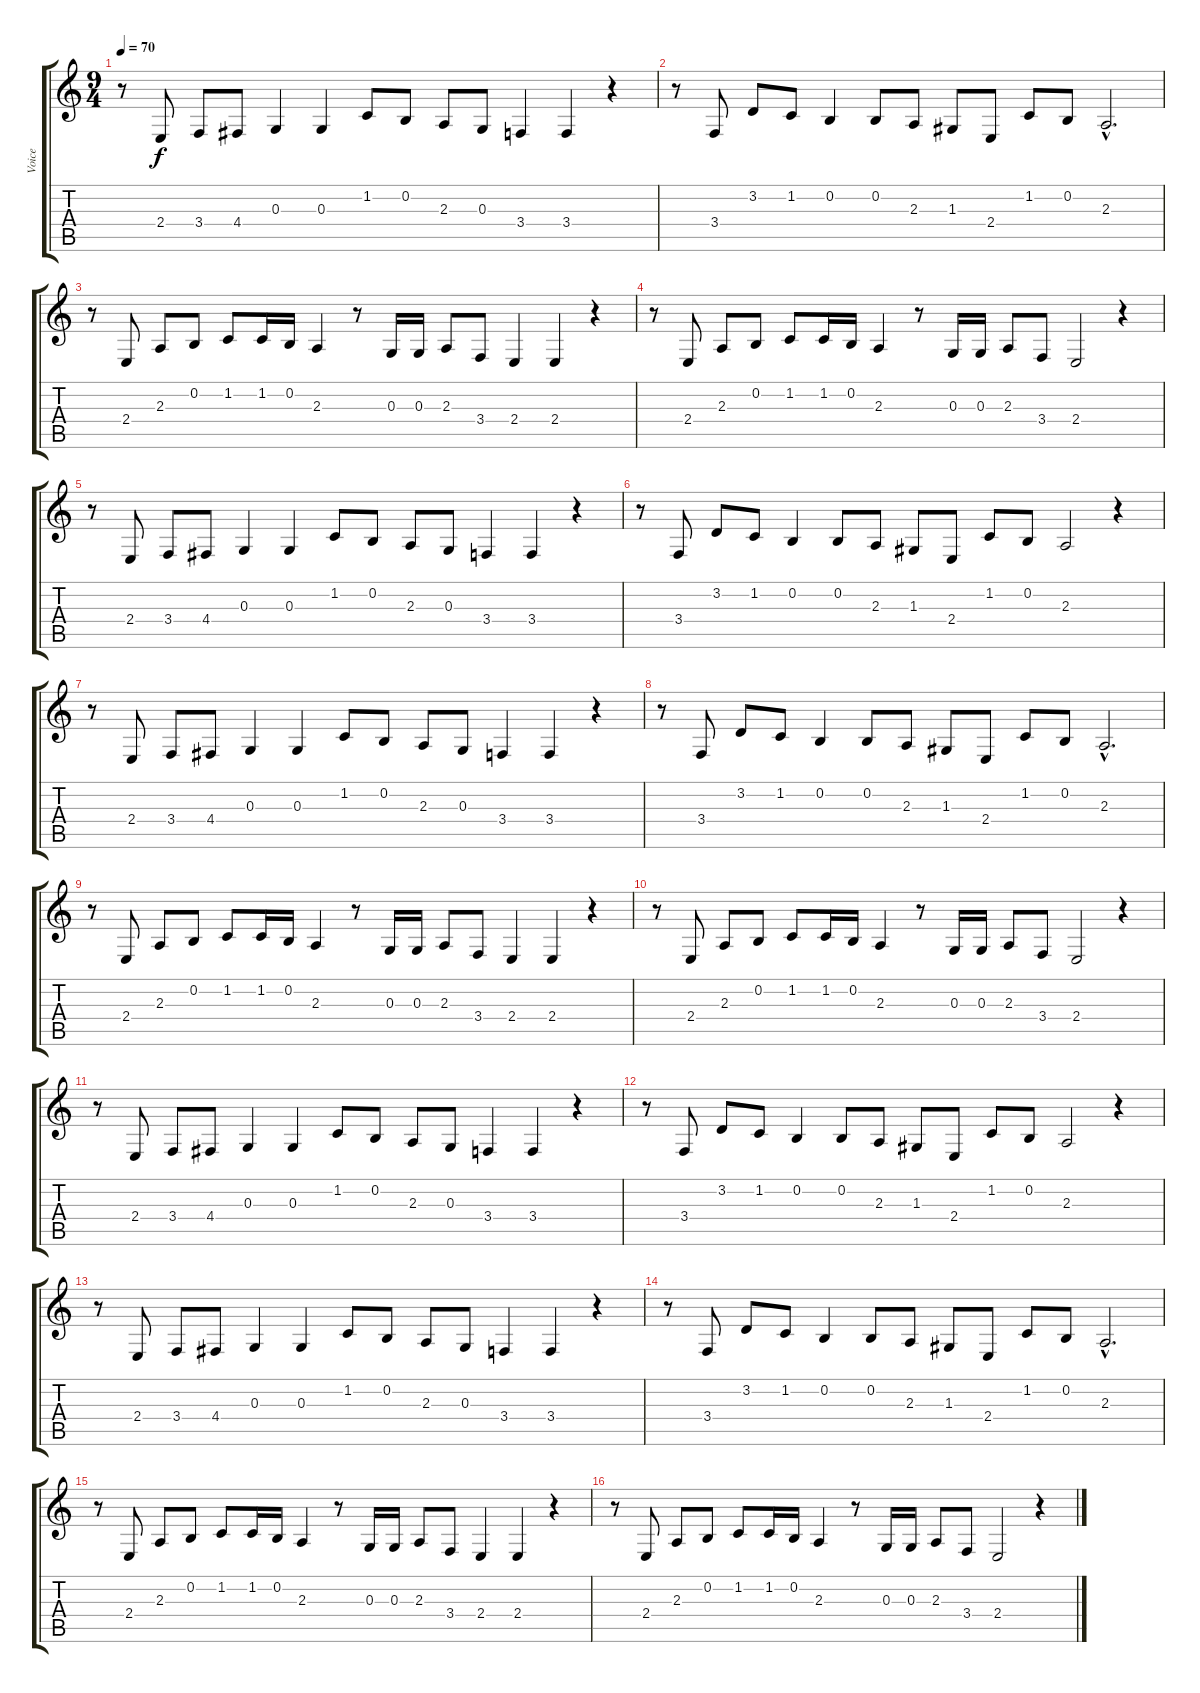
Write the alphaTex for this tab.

\track ("Voice" "Voice") {instrument lead1square}
\staff {score tabs}
\tuning (E4 B3 G3 D3 A2 E2) {hide}
\ts (9 4)
\tempo 70
\clef g2
\ks c
r.8{dy f} 2.4.8 3.4.8 4.4.8 0.3.4 0.3.4 1.2.8 0.2.8 2.3.8 0.3.8 3.4.4 3.4.4 r.4 |
r.8 3.4.8 3.2.8 1.2.8 0.2.4 0.2.8 2.3.8 1.3.8 2.4.8 1.2.8 0.2.8 2.3{hac}.2{d} |
r.8 2.4.8 2.3.8 0.2.8 1.2.8 1.2.16 0.2.16 2.3.4 r.8 0.3.16 0.3.16 2.3.8 3.4.8 2.4.4 2.4.4 r.4 |
r.8 2.4.8 2.3.8 0.2.8 1.2.8 1.2.16 0.2.16 2.3.4 r.8 0.3.16 0.3.16 2.3.8 3.4.8 2.4.2 r.4 |
r.8 2.4.8 3.4.8 4.4.8 0.3.4 0.3.4 1.2.8 0.2.8 2.3.8 0.3.8 3.4.4 3.4.4 r.4 |
r.8 3.4.8 3.2.8 1.2.8 0.2.4 0.2.8 2.3.8 1.3.8 2.4.8 1.2.8 0.2.8 2.3.2 r.4 |
r.8 2.4.8 3.4.8 4.4.8 0.3.4 0.3.4 1.2.8 0.2.8 2.3.8 0.3.8 3.4.4 3.4.4 r.4 |
r.8 3.4.8 3.2.8 1.2.8 0.2.4 0.2.8 2.3.8 1.3.8 2.4.8 1.2.8 0.2.8 2.3{hac}.2{d} |
r.8 2.4.8 2.3.8 0.2.8 1.2.8 1.2.16 0.2.16 2.3.4 r.8 0.3.16 0.3.16 2.3.8 3.4.8 2.4.4 2.4.4 r.4 |
r.8 2.4.8 2.3.8 0.2.8 1.2.8 1.2.16 0.2.16 2.3.4 r.8 0.3.16 0.3.16 2.3.8 3.4.8 2.4.2 r.4 |
r.8 2.4.8 3.4.8 4.4.8 0.3.4 0.3.4 1.2.8 0.2.8 2.3.8 0.3.8 3.4.4 3.4.4 r.4 |
r.8 3.4.8 3.2.8 1.2.8 0.2.4 0.2.8 2.3.8 1.3.8 2.4.8 1.2.8 0.2.8 2.3.2 r.4 |
r.8 2.4.8 3.4.8 4.4.8 0.3.4 0.3.4 1.2.8 0.2.8 2.3.8 0.3.8 3.4.4 3.4.4 r.4 |
r.8 3.4.8 3.2.8 1.2.8 0.2.4 0.2.8 2.3.8 1.3.8 2.4.8 1.2.8 0.2.8 2.3{hac}.2{d} |
r.8 2.4.8 2.3.8 0.2.8 1.2.8 1.2.16 0.2.16 2.3.4 r.8 0.3.16 0.3.16 2.3.8 3.4.8 2.4.4 2.4.4 r.4 |
r.8 2.4.8 2.3.8 0.2.8 1.2.8 1.2.16 0.2.16 2.3.4 r.8 0.3.16 0.3.16 2.3.8 3.4.8 2.4.2 r.4
